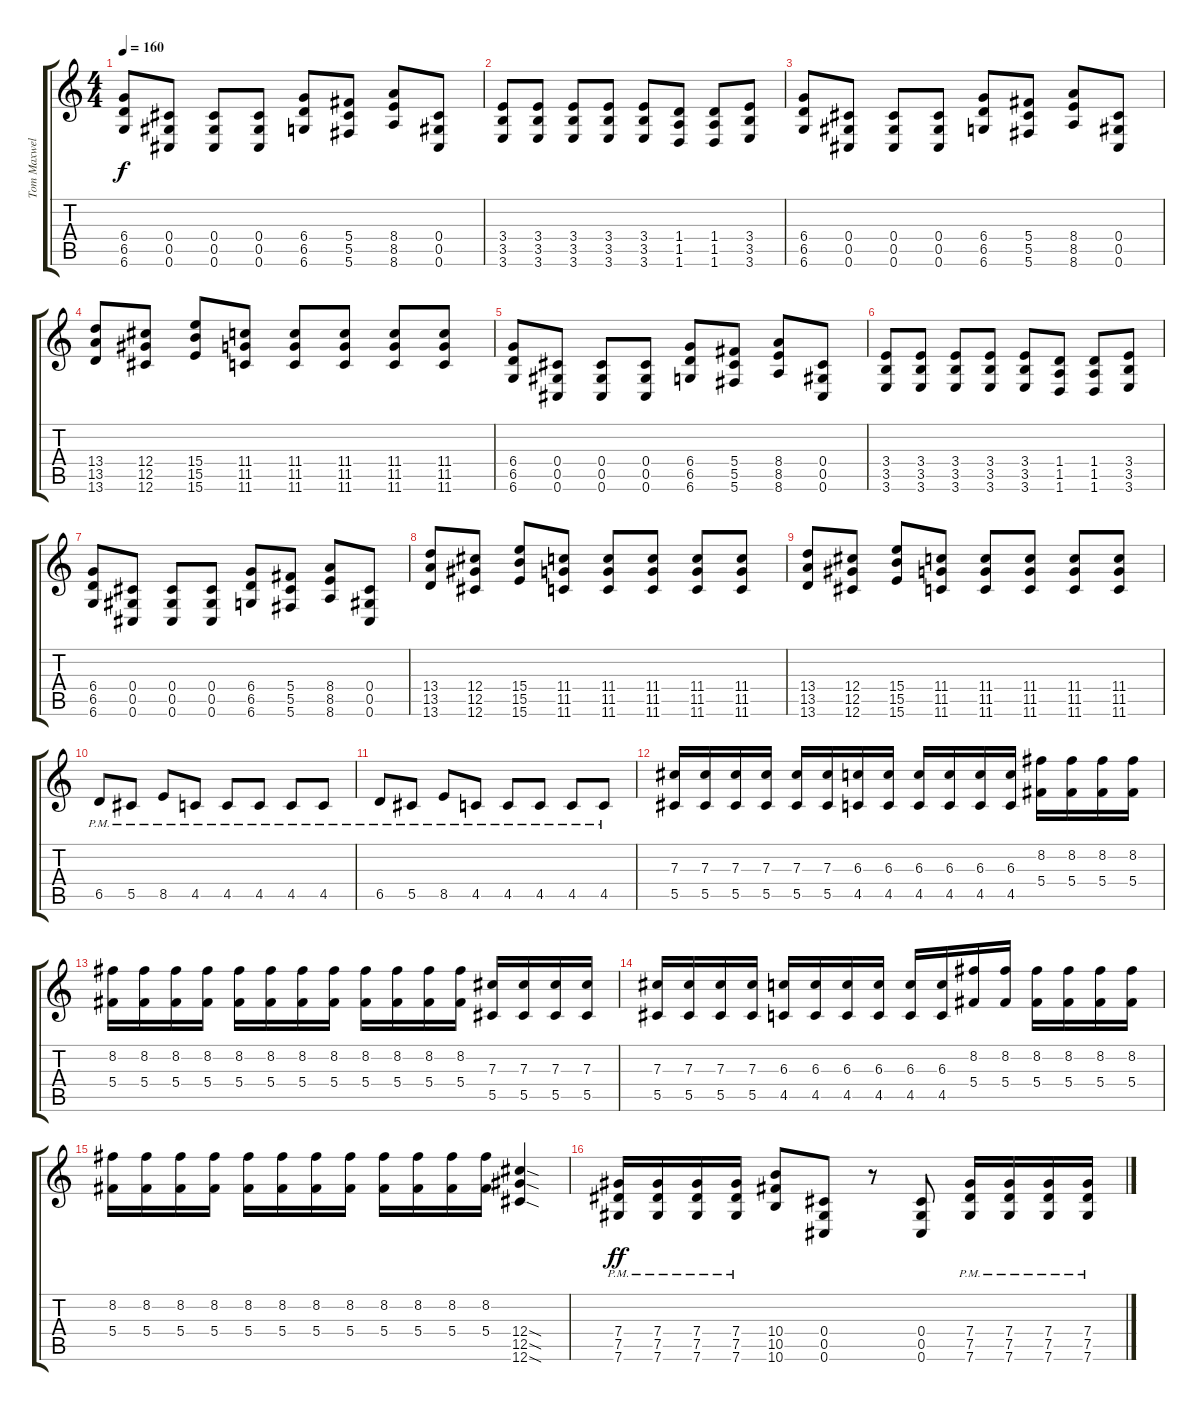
\track ("Tom Maxwell" "Tom Maxwel") {instrument overdrivenguitar}
\staff {score tabs}
\tuning (Eb4 Bb3 Gb3 Db3 Ab2 Db2) {hide}
\ts (4 4)
\tempo 160
\clef g2
\ks c
(6.4 6.5 6.6).8{dy f} (0.4 0.5 0.6).8 (0.4 0.5 0.6).8 (0.4 0.5 0.6).8 (6.4 6.5 6.6).8 (5.4 5.5 5.6).8 (8.4 8.5 8.6).8 (0.4 0.5 0.6).8 |
(3.4 3.5 3.6).8 (3.4 3.5 3.6).8 (3.4 3.5 3.6).8 (3.4 3.5 3.6).8 (3.4 3.5 3.6).8 (1.4 1.5 1.6).8 (1.4 1.5 1.6).8 (3.4 3.5 3.6).8 |
(6.4 6.5 6.6).8 (0.4 0.5 0.6).8 (0.4 0.5 0.6).8 (0.4 0.5 0.6).8 (6.4 6.5 6.6).8 (5.4 5.5 5.6).8 (8.4 8.5 8.6).8 (0.4 0.5 0.6).8 |
(13.4 13.5 13.6).8 (12.4 12.5 12.6).8 (15.4 15.5 15.6).8 (11.4 11.5 11.6).8 (11.4 11.5 11.6).8 (11.4 11.5 11.6).8 (11.4 11.5 11.6).8 (11.4 11.5 11.6).8 |
(6.4 6.5 6.6).8 (0.4 0.5 0.6).8 (0.4 0.5 0.6).8 (0.4 0.5 0.6).8 (6.4 6.5 6.6).8 (5.4 5.5 5.6).8 (8.4 8.5 8.6).8 (0.4 0.5 0.6).8 |
(3.4 3.5 3.6).8 (3.4 3.5 3.6).8 (3.4 3.5 3.6).8 (3.4 3.5 3.6).8 (3.4 3.5 3.6).8 (1.4 1.5 1.6).8 (1.4 1.5 1.6).8 (3.4 3.5 3.6).8 |
(6.4 6.5 6.6).8 (0.4 0.5 0.6).8 (0.4 0.5 0.6).8 (0.4 0.5 0.6).8 (6.4 6.5 6.6).8 (5.4 5.5 5.6).8 (8.4 8.5 8.6).8 (0.4 0.5 0.6).8 |
(13.4 13.5 13.6).8 (12.4 12.5 12.6).8 (15.4 15.5 15.6).8 (11.4 11.5 11.6).8 (11.4 11.5 11.6).8 (11.4 11.5 11.6).8 (11.4 11.5 11.6).8 (11.4 11.5 11.6).8 |
(13.4 13.5 13.6).8 (12.4 12.5 12.6).8 (15.4 15.5 15.6).8 (11.4 11.5 11.6).8 (11.4 11.5 11.6).8 (11.4 11.5 11.6).8 (11.4 11.5 11.6).8 (11.4 11.5 11.6).8 |
6.5{pm}.8 5.5{pm}.8 8.5{pm}.8 4.5{pm}.8 4.5{pm}.8 4.5{pm}.8 4.5{pm}.8 4.5{pm}.8 |
6.5{pm}.8 5.5{pm}.8 8.5{pm}.8 4.5{pm}.8 4.5{pm}.8 4.5{pm}.8 4.5{pm}.8 4.5{pm}.8 |
(7.3 5.5).16 (7.3 5.5).16 (7.3 5.5).16 (7.3 5.5).16 (7.3 5.5).16 (7.3 5.5).16 (6.3 4.5).16 (6.3 4.5).16 (6.3 4.5).16 (6.3 4.5).16 (6.3 4.5).16 (6.3 4.5).16 (8.2 5.4).16 (8.2 5.4).16 (8.2 5.4).16 (8.2 5.4).16 |
(8.2 5.4).16 (8.2 5.4).16 (8.2 5.4).16 (8.2 5.4).16 (8.2 5.4).16 (8.2 5.4).16 (8.2 5.4).16 (8.2 5.4).16 (8.2 5.4).16 (8.2 5.4).16 (8.2 5.4).16 (8.2 5.4).16 (7.3 5.5).16 (7.3 5.5).16 (7.3 5.5).16 (7.3 5.5).16 |
(7.3 5.5).16 (7.3 5.5).16 (7.3 5.5).16 (7.3 5.5).16 (6.3 4.5).16 (6.3 4.5).16 (6.3 4.5).16 (6.3 4.5).16 (6.3 4.5).16 (6.3 4.5).16 (8.2 5.4).16 (8.2 5.4).16 (8.2 5.4).16 (8.2 5.4).16 (8.2 5.4).16 (8.2 5.4).16 |
(8.2 5.4).16 (8.2 5.4).16 (8.2 5.4).16 (8.2 5.4).16 (8.2 5.4).16 (8.2 5.4).16 (8.2 5.4).16 (8.2 5.4).16 (8.2 5.4).16 (8.2 5.4).16 (8.2 5.4).16 (8.2 5.4).16 (12.4{sod} 12.5{sod} 12.6{sod}).4 |
(7.4 7.5 7.6{pm}).16{dy ff} (7.4 7.5 7.6{pm}).16 (7.4 7.5 7.6{pm}).16 (7.4 7.5 7.6{pm}).16 (10.4 10.5 10.6).8 (0.4 0.5 0.6).8 r.8 (0.4 0.5 0.6).8 (7.4 7.5 7.6{pm}).16 (7.4 7.5 7.6{pm}).16 (7.4 7.5 7.6{pm}).16 (7.4 7.5 7.6{pm}).16
